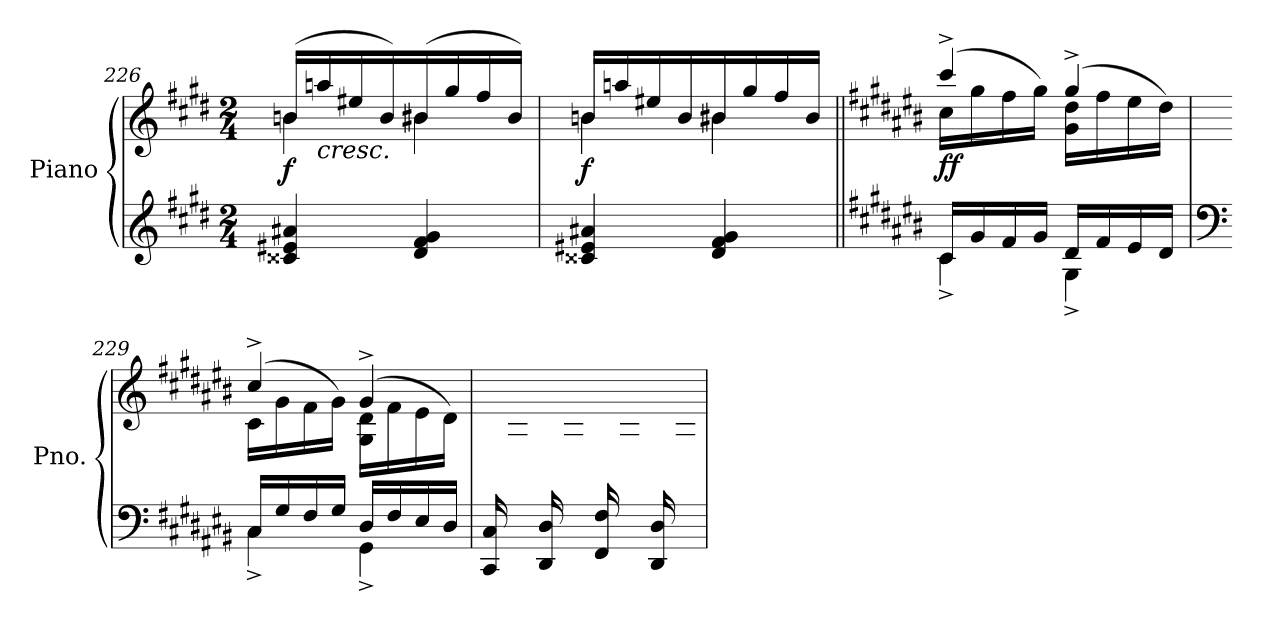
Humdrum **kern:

**kern	**kern	**dynam
*part1	*part1	*part1
*staff2	*staff1	*staff1/2
*I"Piano	*	*
*I'Pno.	*	*
*clefG2	*clefG2	*
*k[f#c#g#d#]	*k[f#c#g#d#]	*
*M2/4	*M2/4	*
=226	=226	=226
*	*^	*
!	!	!	!LO:DY:b
4c##X/ 4e#X/ 4a#X/	(<16bn/LL	4b\	f
!	!	!	!LO:HP:b
.	16aan/	.	<
.	16ee#X/	.	.
.	16b/)	.	.
4d#/ 4f#/ 4g#/	(<16b#X/	4b#\	.
.	16gg#/	.	.
.	16ff#/	.	.
.	16b#/JJ)	.	.
=227	=227	=227	=227
!	!	!	!LO:DY:b
4c##X/ 4e#X/ 4a#X/	16bn/LL	4b\	f
.	16aan/	.	.
.	16ee#X/	.	.
.	16b/	.	.
4d#/ 4f#/ 4g#/	16b#X/	4b#\	.
.	16gg#/	.	.
.	16ff#/	.	.
.	16b#/JJ	.	[
=228||	=228||	=228||	=228||
*k[f#c#g#d#a#e#b#]	*k[f#c#g#d#a#e#b#]	*	*
*^	*	*	*
!	!	!	!	!LO:DY:b
16c#/LL	4c#^\	(>4ccc#^/	16cc#\LL	ff
16g#/	.	.	16gg#\	.
16f#/	.	.	16ff#\	.
16g#/JJ	.	.	16gg#\JJ)	.
16d#/LL	4G#^\	(>4gg#^/	16g#\ 16dd#\LL	.
16f#/	.	.	16ff#\	.
16e#/	.	.	16ee#\	.
16d#/JJ	.	.	16dd#\JJ)	.
!!LO:LB:g=z	!!
=229	=229	=229	=229	=229
*clefF4	*	*	*	*
16C#/LL	4C#^\	(>4cc#^/	16c#\LL	.
16G#/	.	.	16g#\	.
16F#/	.	.	16f#\	.
16G#/JJ	.	.	16g#\JJ)	.
16D#/LL	4GG#^\	(>4g#^/	16G#\ 16d#\LL	.
16F#/	.	.	16f#\	.
16E#/	.	.	16e#\	.
16D#/JJ	.	.	16d#\JJ)	.
*v	*v	*	*	*
=230	=230	=230	=230
(>16CC#/ 16C#/LL	2ryy	16ryy	.
16ryy	.	16G#\ 16c#\)	.
(>16DD#/ 16D#/	.	16ryy	.
16ryy	.	16G#\ 16d#\)	.
(>16FF#/ 16F#/	.	16ryy	.
16ryy	.	16G#\ 16f#\)	.
(>16DD#/ 16D#/	.	16ryy	.
16ryy	.	16G#\ 16d#\JJ)	.
*	*v	*v	*
=	=	=
*-	*-	*-
